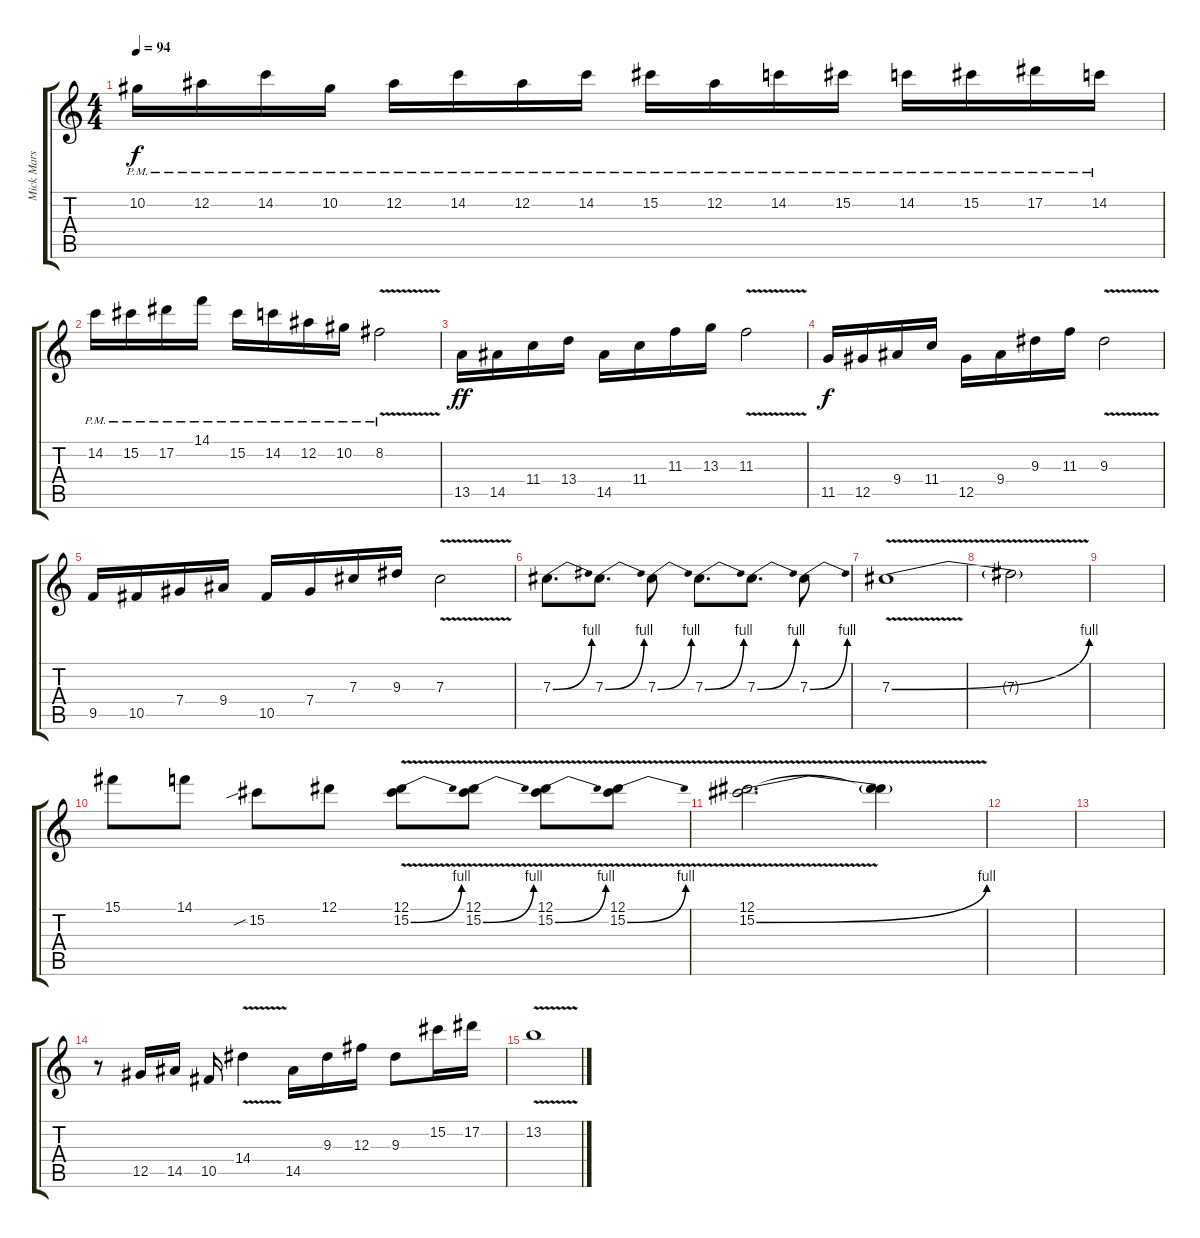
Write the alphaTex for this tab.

\track ("Mick Mars" "Mick Mars") {instrument overdrivenguitar}
\staff {score tabs}
\tuning (Eb4 Bb3 Gb3 Db3 Ab2 Eb2) {hide}
\ts (4 4)
\tempo 94
\clef g2
\ks c
10.2{pm}.16{dy f} 12.2{pm}.16 14.2{pm}.16 10.2{pm}.16 12.2{pm}.16 14.2{pm}.16 12.2{pm}.16 14.2{pm}.16 15.2{pm}.16 12.2{pm}.16 14.2{pm}.16 15.2{pm}.16 14.2{pm}.16 15.2{pm}.16 17.2{pm}.16 14.2{pm}.16 |
14.2{pm}.16 15.2{pm}.16 17.2{pm}.16 14.1{pm}.16 15.2{pm}.16 14.2{pm}.16 12.2{pm}.16 10.2{pm}.16 8.2{v pm}.2 |
13.5.16{dy ff} 14.5.16 11.4.16 13.4.16 14.5.16 11.4.16 11.3.16 13.3.16 11.3{v}.2 |
11.5.16{dy f} 12.5.16 9.4.16 11.4.16 12.5.16 9.4.16 9.3.16 11.3.16 9.3{v}.2 |
9.5.16 10.5.16 7.4.16 9.4.16 10.5.16 7.4.16 7.3.16 9.3.16 7.3{v}.2 |
7.3{be (bend 0 0 60 4)}.8{d} 7.3{be (bend 0 0 60 4)}.8{d} 7.3{be (bend 0 0 60 4)}.8 7.3{be (bend 0 0 60 4)}.8{d} 7.3{be (bend 0 0 60 4)}.8{d} 7.3{be (bend 0 0 60 4)}.8 |
7.3{be (bend 0 0 60 4) v}.1 |
7.3{t}.2 |
|
15.1.8 14.1.8 15.2{sib}.8 12.1.8 (12.1 15.2{be (bend 0 0 60 4) v}).8 (12.1 15.2{be (bend 0 0 60 4) v}).8 (12.1 15.2{be (bend 0 0 60 4) v}).8 (12.1 15.2{be (bend 0 0 60 4) v}).8 |
(12.1 15.2{be (bend 0 0 60 4) v}).2{d} (12.1{t} 15.2{t}).4 |
|
|
r.8 12.5.16 14.5.16 10.5.16 14.4{v}.4 14.5.16 9.3.16 12.3.16 9.3.8 15.2.16 17.2.16 |
13.2{v}.1
